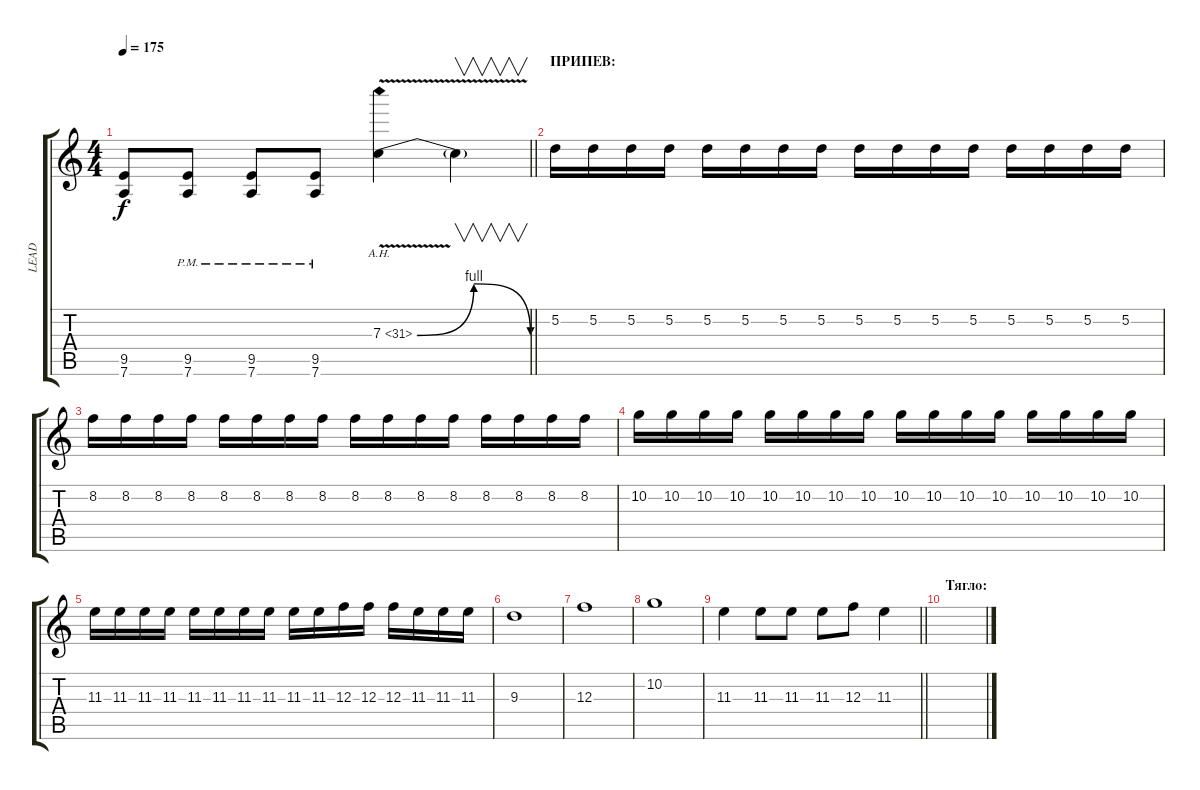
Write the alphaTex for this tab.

\track ("LEAD" "LEAD") {instrument distortionguitar}
\staff {score tabs}
\tuning (D4 A3 F3 C3 G2 D2) {hide}
\ts (4 4)
\tempo 175
\clef g2
\barLineRight lightlight
\ks c
(9.5 7.6).8{dy f} (9.5{pm} 7.6{pm}).8 (9.5{pm} 7.6{pm}).8 (9.5{pm} 7.6{pm}).8 7.3{be (bendrelease 0 0 35 4 35 4 60 0) ah 24 v}.4 7.3{t}.4{v} |
\section ("" "ПРИПЕВ:")
5.2.16 5.2.16 5.2.16 5.2.16 5.2.16 5.2.16 5.2.16 5.2.16 5.2.16 5.2.16 5.2.16 5.2.16 5.2.16 5.2.16 5.2.16 5.2.16 |
8.2.16 8.2.16 8.2.16 8.2.16 8.2.16 8.2.16 8.2.16 8.2.16 8.2.16 8.2.16 8.2.16 8.2.16 8.2.16 8.2.16 8.2.16 8.2.16 |
10.2.16 10.2.16 10.2.16 10.2.16 10.2.16 10.2.16 10.2.16 10.2.16 10.2.16 10.2.16 10.2.16 10.2.16 10.2.16 10.2.16 10.2.16 10.2.16 |
11.3.16 11.3.16 11.3.16 11.3.16 11.3.16 11.3.16 11.3.16 11.3.16 11.3.16 11.3.16 12.3.16 12.3.16 12.3.16 11.3.16 11.3.16 11.3.16 |
9.3.1 |
12.3.1 |
10.2.1 |
\barLineRight lightlight
11.3.4 11.3.8 11.3.8 11.3.8 12.3.8 11.3.4 |
\section ("" "Тягло:")
